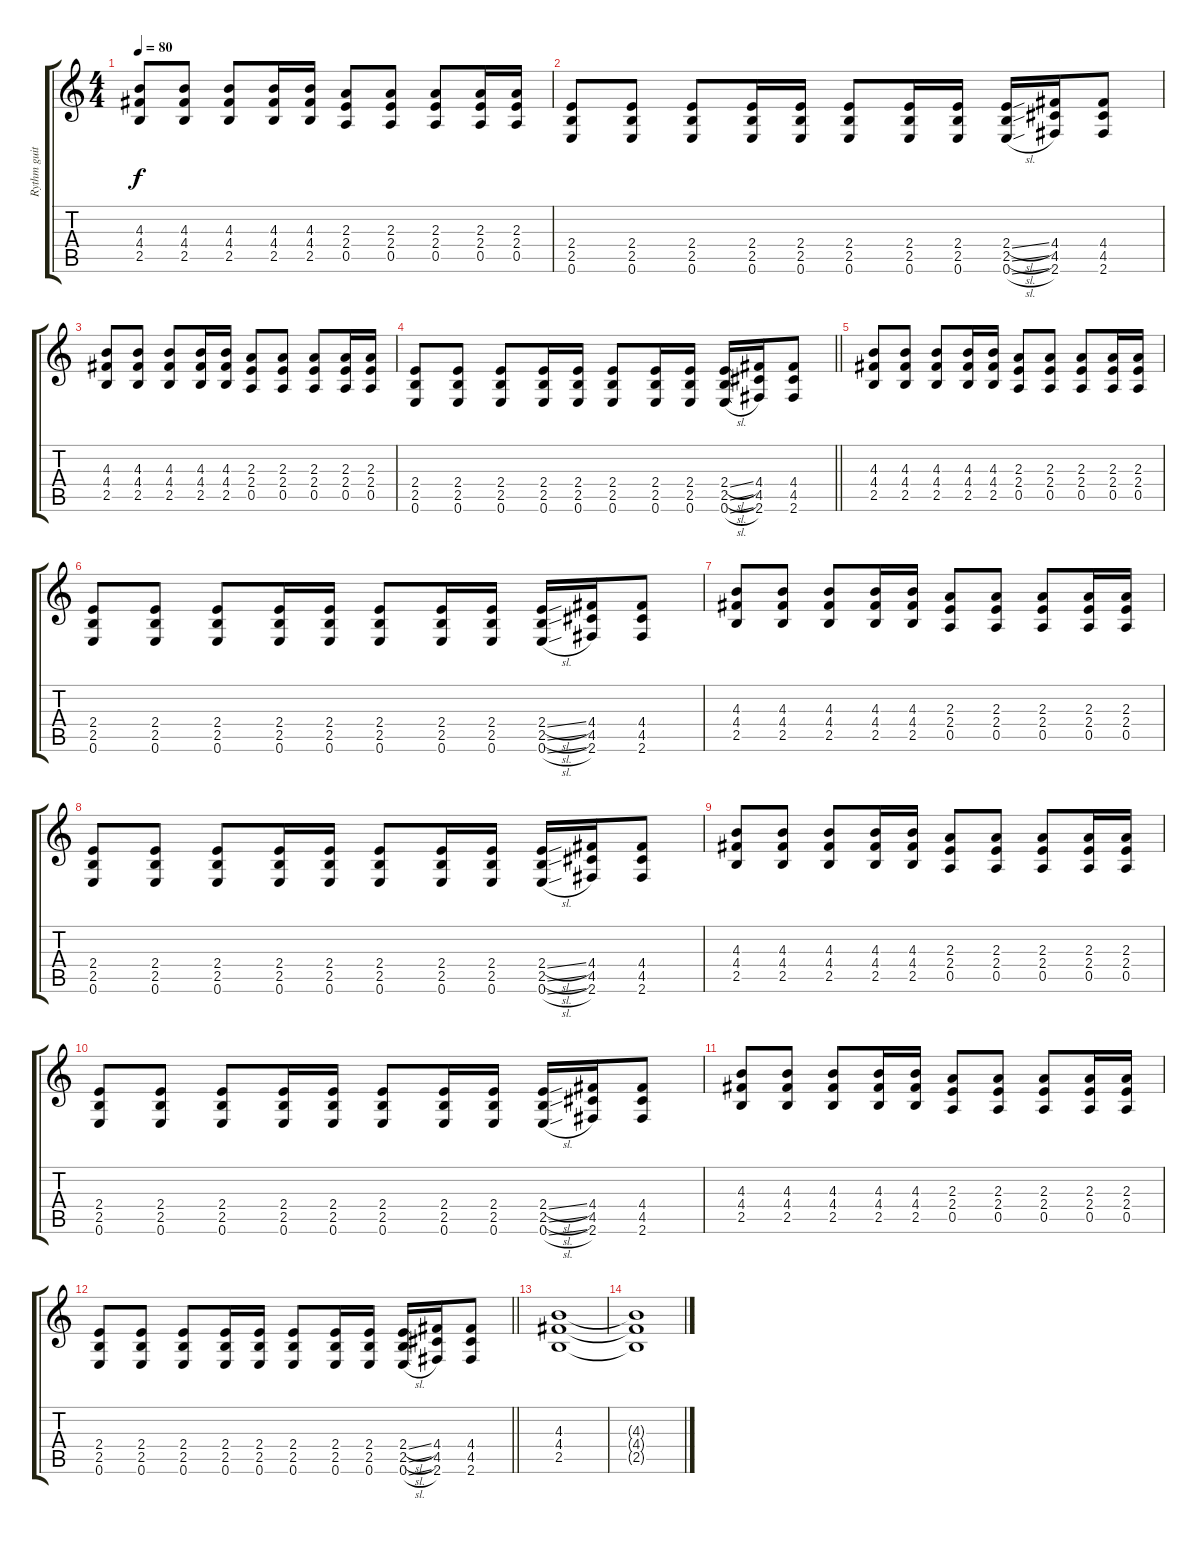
\track ("Rythm guitar" "Rythm guit") {instrument overdrivenguitar}
\staff {score tabs}
\tuning (E4 B3 G3 D3 A2 E2) {hide}
\ts (4 4)
\tempo 80
\clef g2
\ks c
(4.3 4.4 2.5).8{dy f} (4.3 4.4 2.5).8 (4.3 4.4 2.5).8 (4.3 4.4 2.5).16 (4.3 4.4 2.5).16 (2.3 2.4 0.5).8 (2.3 2.4 0.5).8 (2.3 2.4 0.5).8 (2.3 2.4 0.5).16 (2.3 2.4 0.5).16 |
(2.4 2.5 0.6).8 (2.4 2.5 0.6).8 (2.4 2.5 0.6).8 (2.4 2.5 0.6).16 (2.4 2.5 0.6).16 (2.4 2.5 0.6).8 (2.4 2.5 0.6).16 (2.4 2.5 0.6).16 (2.4{sl} 2.5{sl} 0.6{sl}).16 (4.4 4.5 2.6).16 (4.4 4.5 2.6).8 |
(4.3 4.4 2.5).8 (4.3 4.4 2.5).8 (4.3 4.4 2.5).8 (4.3 4.4 2.5).16 (4.3 4.4 2.5).16 (2.3 2.4 0.5).8 (2.3 2.4 0.5).8 (2.3 2.4 0.5).8 (2.3 2.4 0.5).16 (2.3 2.4 0.5).16 |
\barLineRight lightlight
(2.4 2.5 0.6).8 (2.4 2.5 0.6).8 (2.4 2.5 0.6).8 (2.4 2.5 0.6).16 (2.4 2.5 0.6).16 (2.4 2.5 0.6).8 (2.4 2.5 0.6).16 (2.4 2.5 0.6).16 (2.4{sl} 2.5{sl} 0.6{sl}).16 (4.4 4.5 2.6).16 (4.4 4.5 2.6).8 |
(4.3 4.4 2.5).8 (4.3 4.4 2.5).8 (4.3 4.4 2.5).8 (4.3 4.4 2.5).16 (4.3 4.4 2.5).16 (2.3 2.4 0.5).8 (2.3 2.4 0.5).8 (2.3 2.4 0.5).8 (2.3 2.4 0.5).16 (2.3 2.4 0.5).16 |
(2.4 2.5 0.6).8 (2.4 2.5 0.6).8 (2.4 2.5 0.6).8 (2.4 2.5 0.6).16 (2.4 2.5 0.6).16 (2.4 2.5 0.6).8 (2.4 2.5 0.6).16 (2.4 2.5 0.6).16 (2.4{sl} 2.5{sl} 0.6{sl}).16 (4.4 4.5 2.6).16 (4.4 4.5 2.6).8 |
(4.3 4.4 2.5).8 (4.3 4.4 2.5).8 (4.3 4.4 2.5).8 (4.3 4.4 2.5).16 (4.3 4.4 2.5).16 (2.3 2.4 0.5).8 (2.3 2.4 0.5).8 (2.3 2.4 0.5).8 (2.3 2.4 0.5).16 (2.3 2.4 0.5).16 |
(2.4 2.5 0.6).8 (2.4 2.5 0.6).8 (2.4 2.5 0.6).8 (2.4 2.5 0.6).16 (2.4 2.5 0.6).16 (2.4 2.5 0.6).8 (2.4 2.5 0.6).16 (2.4 2.5 0.6).16 (2.4{sl} 2.5{sl} 0.6{sl}).16 (4.4 4.5 2.6).16 (4.4 4.5 2.6).8 |
(4.3 4.4 2.5).8 (4.3 4.4 2.5).8 (4.3 4.4 2.5).8 (4.3 4.4 2.5).16 (4.3 4.4 2.5).16 (2.3 2.4 0.5).8 (2.3 2.4 0.5).8 (2.3 2.4 0.5).8 (2.3 2.4 0.5).16 (2.3 2.4 0.5).16 |
(2.4 2.5 0.6).8 (2.4 2.5 0.6).8 (2.4 2.5 0.6).8 (2.4 2.5 0.6).16 (2.4 2.5 0.6).16 (2.4 2.5 0.6).8 (2.4 2.5 0.6).16 (2.4 2.5 0.6).16 (2.4{sl} 2.5{sl} 0.6{sl}).16 (4.4 4.5 2.6).16 (4.4 4.5 2.6).8 |
(4.3 4.4 2.5).8 (4.3 4.4 2.5).8 (4.3 4.4 2.5).8 (4.3 4.4 2.5).16 (4.3 4.4 2.5).16 (2.3 2.4 0.5).8 (2.3 2.4 0.5).8 (2.3 2.4 0.5).8 (2.3 2.4 0.5).16 (2.3 2.4 0.5).16 |
\barLineRight lightlight
(2.4 2.5 0.6).8 (2.4 2.5 0.6).8 (2.4 2.5 0.6).8 (2.4 2.5 0.6).16 (2.4 2.5 0.6).16 (2.4 2.5 0.6).8 (2.4 2.5 0.6).16 (2.4 2.5 0.6).16 (2.4{sl} 2.5{sl} 0.6{sl}).16 (4.4 4.5 2.6).16 (4.4 4.5 2.6).8 |
(4.3 4.4 2.5).1 |
(4.3{t} 4.4{t} 2.5{t}).1
